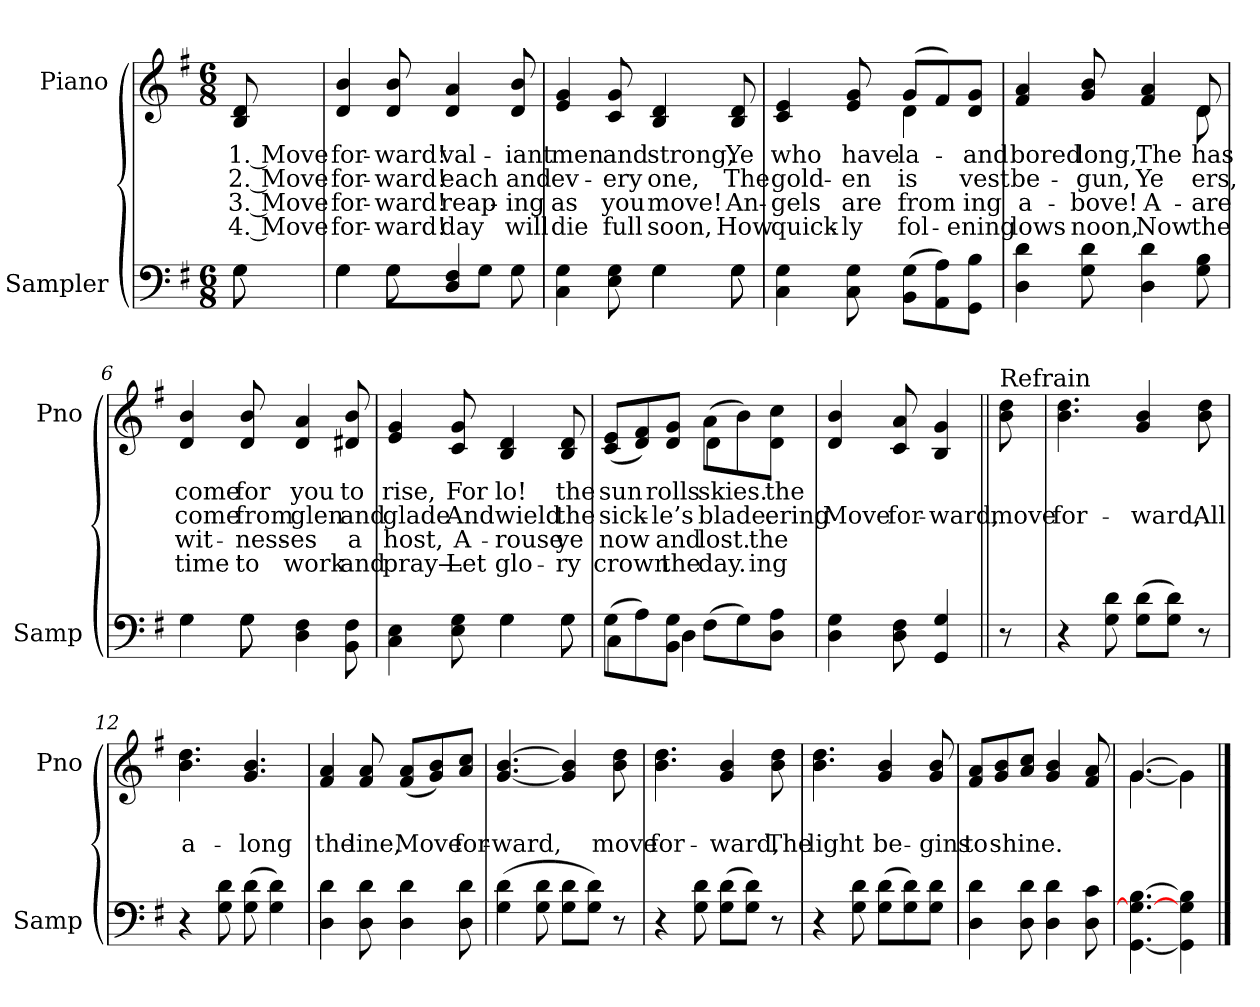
**kern	**kern	**text	**text	**text	**text
*part2	*part1	*part1	*part1	*part1	*part1
*staff2	*staff1	*staff1	*staff1	*staff1	*staff1
*I"Sampler	*I"Piano	*	*	*	*
*I'Samp	*I'Pno	*	*	*	*
*clefF4	*clefG2	*	*	*	*
*k[f#]	*k[f#]	*	*	*	*
*G:	*G:	*	*	*	*
*M6/8	*M6/8	*	*	*	*
=1	=1	=1	=1	=1	=1
*^	*	*	*	*	*
8G\	8G	8B 8d	1. Move	2. Move	3. Move	4. Move
=2	=2	=2	=2	=2	=2	=2
4G\	4G	4d 4b	for-	for-	for-	for-
8G\	8G\L	8d 8b	-ward!	-ward!	-ward!	-ward!
4D 4F#	8ryy	4d 4a	val-	each	reap-	day
.	8G\J	.	.	.	.	.
8G\	8ryy	8d 8b	-iant	and	-ing	will
=3	=3	=3	=3	=3	=3	=3
4C 4G	4.ryy	4e 4g	men	ev-	as	die
8E 8G	.	8c 8g	and	-ery	you	full
4G\	4G	4B 4d	strong,	one,	move!	soon,
8G\	8G	8B 8d	Ye	The	An-	How
*v	*v	*	*	*	*	*
=4	=4	=4	=4	=4	=4
*	*^	*	*	*	*
4C 4G	4c 4e	4.ryy	who	gold-	-gels	quick-
8C 8G	8e 8g	.	have	-en	are	-ly
(8BB\ 8G\L	(8g/L	4d	la-	is	from	fol-
8AA\ 8A\)	8f#/)	.	.	.	.	.
8GG\ 8B\J	8d/ 8g/J	8ryy	and	-vest	-ing	-ening
=5	=5	=5	=5	=5	=5	=5
4D 4d	4f# 4a	8ryy	-bored	be-	a-	-lows
*	*v	*v	*	*	*	*
8G 8d	8g 8b	long,	-gun,	-bove!	noon,
4D 4d	4f# 4a	The	Ye	A-	Now
*	*^	*	*	*	*
8G 8B	8d/	8d	has	-ers,	are	the
*	*v	*v	*	*	*	*
=6	=6	=6	=6	=6	=6
*^	*	*	*	*	*
4G\	4G	4d 4b	come	come	wit-	time
8G\	8G	8d 8b	for	from	-ness-	to
4D 4F#	4.ryy	4d 4a	you	glen	-es	work
8BB 8F#	.	8d#X 8b	to	and	a	and
=7	=7	=7	=7	=7	=7	=7
4C 4E	4.ryy	4e 4g	rise,	glade	host,	pray—
8E 8G	.	8c 8g	For	And	A-	Let
4G\	4G	4B 4d	lo!	wield	-rouse	glo-
8G\	8G	8B 8d	the	the	ye	-ry
=8	=8	=8	=8	=8	=8	=8
*	*	*^	*	*	*	*
(8G\L	4C	(8c/ 8e/L	4.ryy	sun	sick-	now	crown
8A\)	.	8d/ 8f#/)	.	.	.	.	.
8BB\ 8G\J	4D	8d/ 8g/J	.	rolls	-le’s	and	the
(8F#\L	.	(8a\L	4d	skies.	blade.	lost.	day.
8G\)	4ryy	8b\)	.	.	.	.	.
8D\ 8A\J	.	8d\ 8cc\J	8ryy	the	-ering	the	-ing
*v	*v	*	*	*	*	*	*
*	*v	*v	*	*	*	*
=9	=9	=9	=9	=9	=9
4D 4G	4d 4b	.	Move	.	.
8D 8F#	8c 8a	.	for-	.	.
4GG 4G	4B 4g	.	-ward,	.	.
=10||	=10||	=10||	=10||	=10||	=10||
!	!LO:TX:t=Refrain	!	!	!	!
8r	8b 8dd	.	move	.	.
=11	=11	=11	=11	=11	=11
4r	4.b 4.dd	.	for-	.	.
8G 8d	.	.	.	.	.
(8G\ 8d\L	4g 4b	.	-ward,	.	.
8G\ 8d\J)	.	.	.	.	.
8r	8b 8dd	.	All	.	.
=12	=12	=12	=12	=12	=12
4r	4.b 4.dd	.	a-	.	.
8G 8d	.	.	.	.	.
(8G 8d	4.g 4.b	.	-long	.	.
4G 4d)	.	.	.	.	.
=13	=13	=13	=13	=13	=13
4D 4d	4f# 4a	.	the	.	.
8D 8d	8f# 8a	.	line,	.	.
4D 4d	(8f#/ 8a/L	.	Move	.	.
.	8g/ 8b/)	.	.	.	.
8D 8d	8a/ 8cc/J	.	for-	.	.
=14	=14	=14	=14	=14	=14
(4G 4d	[4.g [4.b	.	-ward,	.	.
8G\ 8d\	.	.	.	.	.
8G\ 8d\L	4g] 4b]	.	.	.	.
8G\ 8d\J)	.	.	.	.	.
8r	8b 8dd	.	move	.	.
=15	=15	=15	=15	=15	=15
4r	4.b 4.dd	.	for-	.	.
8G 8d	.	.	.	.	.
(8G\ 8d\L	4g 4b	.	-ward,	.	.
8G\ 8d\J)	.	.	.	.	.
8r	8b 8dd	.	The	.	.
=16	=16	=16	=16	=16	=16
4r	4.b 4.dd	.	light	.	.
8G 8d	.	.	.	.	.
(8G\ 8d\L	4g 4b	.	be-	.	.
8G\ 8d\)	.	.	.	.	.
8G\ 8d\J	8g 8b	.	-gins	.	.
=17	=17	=17	=17	=17	=17
4D 4d	8f#/ 8a/L	.	to	.	.
.	8g/ 8b/	.	shine.	.	.
8D 8d	8a/ 8cc/J	.	.	.	.
4D 4d	4g 4b	.	.	.	.
8D 8c	8f# 8a	.	.	.	.
=18	=18	=18	=18	=18	=18
*	*^	*	*	*	*
[4.GG 4.G_ [4.B	[4.g/	[4.g	.	.	.	.
4GG] 4G 4B]	4g\]	4g]	.	.	.	.
*	*v	*v	*	*	*	*
==	==	==	==	==	==
*-	*-	*-	*-	*-	*-
